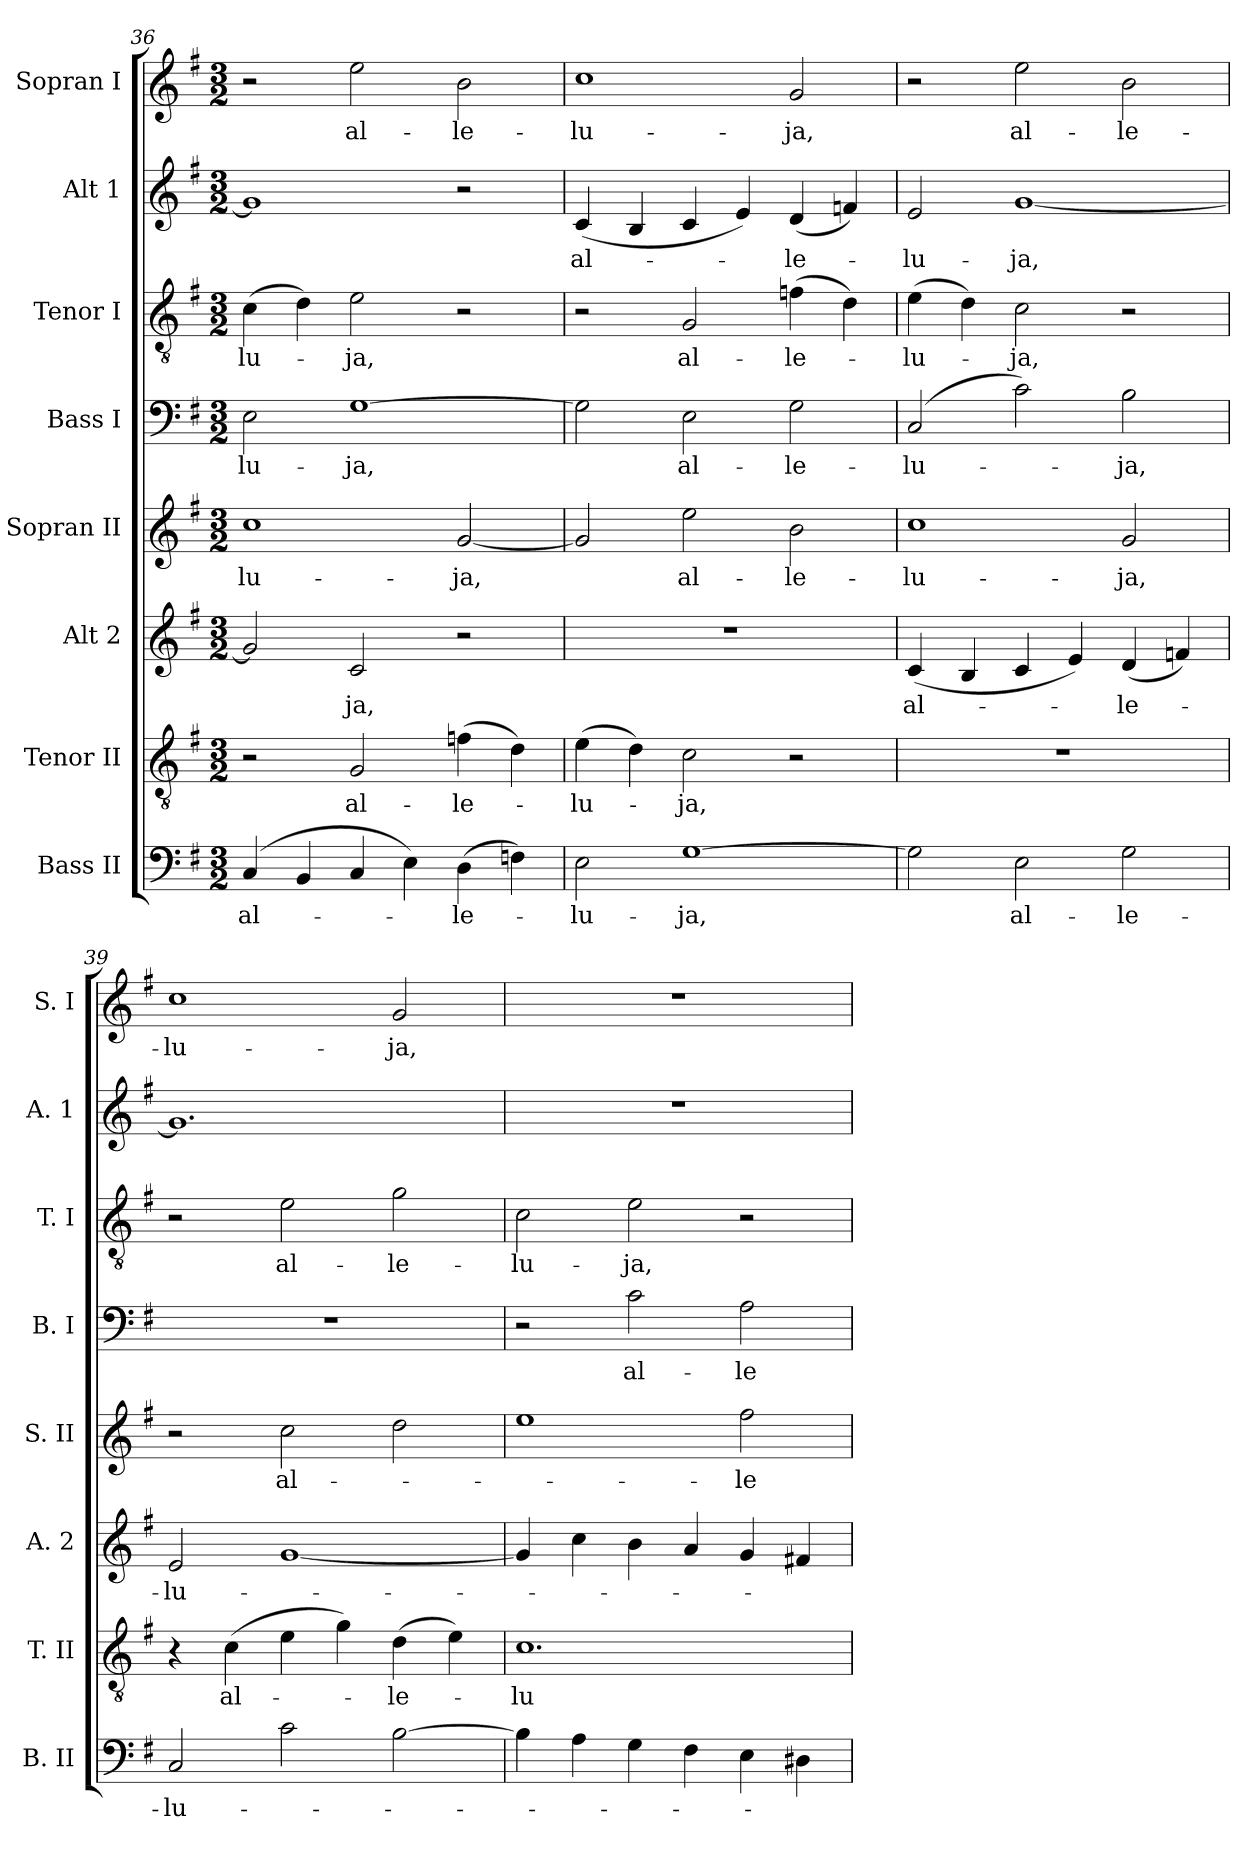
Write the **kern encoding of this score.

**kern	**text	**kern	**text	**kern	**text	**kern	**text	**kern	**text	**kern	**text	**kern	**text	**kern	**text
*part8	*part8	*part7	*part7	*part6	*part6	*part5	*part5	*part4	*part4	*part3	*part3	*part2	*part2	*part1	*part1
*staff8	*staff8	*staff7	*staff7	*staff6	*staff6	*staff5	*staff5	*staff4	*staff4	*staff3	*staff3	*staff2	*staff2	*staff1	*staff1
*I"Bass II	*	*I"Tenor II	*	*I"Alt 2	*	*I"Sopran II	*	*I"Bass I	*	*I"Tenor I	*	*I"Alt 1	*	*I"Sopran I	*
*I'B. II	*	*I'T. II	*	*I'A. 2	*	*I'S. II	*	*I'B. I	*	*I'T. I	*	*I'A. 1	*	*I'S. I	*
*clefF4	*	*clefGv2	*	*clefG2	*	*clefG2	*	*clefF4	*	*clefGv2	*	*clefG2	*	*clefG2	*
*k[f#]	*	*k[f#]	*	*k[f#]	*	*k[f#]	*	*k[f#]	*	*k[f#]	*	*k[f#]	*	*k[f#]	*
*G:	*	*G:	*	*G:	*	*G:	*	*G:	*	*G:	*	*G:	*	*G:	*
*M3/2	*	*M3/2	*	*M3/2	*	*M3/2	*	*M3/2	*	*M3/2	*	*M3/2	*	*M3/2	*
=36	=36	=36	=36	=36	=36	=36	=36	=36	=36	=36	=36	=36	=36	=36	=36
!	!LO:LY:b	!	!	!	!	!	!LO:LY:b	!	!LO:LY:b	!	!LO:LY:b	!	!	!	!
(4C/	al-	2r	.	2g/]	.	1cc	-lu-	2E\	-lu-	(>4c\	-lu-	1g]	.	2r	.
4BB/	.	.	.	.	.	.	.	.	.	4d\)	.	.	.	.	.
!	!	!	!LO:LY:b	!	!LO:LY:b	!	!	!	!LO:LY:b	!	!LO:LY:b	!	!	!	!LO:LY:b
4C/	.	2G/	al-	2c/	-ja,	.	.	[1G	-ja,	2e\	-ja,	.	.	2ee\	al-
4E\)	.	.	.	.	.	.	.	.	.	.	.	.	.	.	.
!	!LO:LY:b	!	!LO:LY:b	!	!	!	!LO:LY:b	!	!	!	!	!	!	!	!LO:LY:b
(>4D\	-le-	(>4fn\	-le-	2r	.	[2g/	-ja,	.	.	2r	.	2r	.	2b\	-le-
4Fn\)	.	4d\)	.	.	.	.	.	.	.	.	.	.	.	.	.
!!LO:PB:g=z
=37	=37	=37	=37	=37	=37	=37	=37	=37	=37	=37	=37	=37	=37	=37	=37
!	!LO:LY:b	!	!LO:LY:b	!	!	!	!	!	!	!	!	!	!LO:LY:b	!	!LO:LY:b
2E\	-lu-	(>4e\	-lu-	1.r	.	2g/]	.	2G\]	.	2r	.	(<4c/	al-	1cc	-lu-
.	.	4d\)	.	.	.	.	.	.	.	.	.	4B/	.	.	.
!	!LO:LY:b	!	!LO:LY:b	!	!	!	!LO:LY:b	!	!LO:LY:b	!	!LO:LY:b	!	!	!	!
[1G	-ja,	2c\	-ja,	.	.	2ee\	al-	2E\	al-	2G/	al-	4c/	.	.	.
.	.	.	.	.	.	.	.	.	.	.	.	4e/)	.	.	.
!	!	!	!	!	!	!	!LO:LY:b	!	!LO:LY:b	!	!LO:LY:b	!	!LO:LY:b	!	!LO:LY:b
.	.	2r	.	.	.	2b\	-le-	2G\	-le-	(>4fn\	-le-	(<4d/	-le-	2g/	-ja,
.	.	.	.	.	.	.	.	.	.	4d\)	.	4fn/)	.	.	.
=38	=38	=38	=38	=38	=38	=38	=38	=38	=38	=38	=38	=38	=38	=38	=38
!	!	!	!	!	!LO:LY:b	!	!LO:LY:b	!	!LO:LY:b	!	!LO:LY:b	!	!LO:LY:b	!	!
2G\]	.	1.r	.	(<4c/	al-	1cc	-lu-	(2C/	-lu-	(>4e\	-lu-	2e/	-lu-	2r	.
.	.	.	.	4B/	.	.	.	.	.	4d\)	.	.	.	.	.
!	!LO:LY:b	!	!	!	!	!	!	!	!	!	!LO:LY:b	!	!LO:LY:b	!	!LO:LY:b
2E\	al-	.	.	4c/	.	.	.	2c\)	.	2c\	-ja,	[1g	-ja,	2ee\	al-
.	.	.	.	4e/)	.	.	.	.	.	.	.	.	.	.	.
!	!LO:LY:b	!	!	!	!LO:LY:b	!	!LO:LY:b	!	!LO:LY:b	!	!	!	!	!	!LO:LY:b
2G\	-le-	.	.	(<4d/	-le-	2g/	-ja,	2B\	-ja,	2r	.	.	.	2b\	-le-
.	.	.	.	4fn/)	.	.	.	.	.	.	.	.	.	.	.
=39	=39	=39	=39	=39	=39	=39	=39	=39	=39	=39	=39	=39	=39	=39	=39
!	!LO:LY:b	!	!	!	!LO:LY:b	!	!	!	!	!	!	!	!	!	!LO:LY:b
2C/	-lu-	4r	.	2e/	-lu-	2r	.	1.r	.	2r	.	1.g]	.	1cc	-lu-
!	!	!	!LO:LY:b	!	!	!	!	!	!	!	!	!	!	!	!
.	.	(>4c\	al-	.	.	.	.	.	.	.	.	.	.	.	.
!	!	!	!	!	!	!	!LO:LY:b	!	!	!	!LO:LY:b	!	!	!	!
2c\	.	4e\	.	[1g	.	2cc\	al-	.	.	2e\	al-	.	.	.	.
.	.	4g\)	.	.	.	.	.	.	.	.	.	.	.	.	.
!	!	!	!LO:LY:b	!	!	!	!	!	!	!	!LO:LY:b	!	!	!	!LO:LY:b
[2B\	.	(>4d\	-le-	.	.	2dd\	.	.	.	2g\	-le-	.	.	2g/	-ja,
.	.	4e\)	.	.	.	.	.	.	.	.	.	.	.	.	.
=40	=40	=40	=40	=40	=40	=40	=40	=40	=40	=40	=40	=40	=40	=40	=40
!	!	!	!LO:LY:b	!	!	!	!	!	!	!	!LO:LY:b	!	!	!	!
4B\]	.	1.c	-lu-	4g/]	.	1ee	.	2r	.	2c\	-lu-	1.r	.	1.r	.
4A\	.	.	.	4cc\	.	.	.	.	.	.	.	.	.	.	.
!	!	!	!	!	!	!	!	!	!LO:LY:b	!	!LO:LY:b	!	!	!	!
4G\	.	.	.	4b\	.	.	.	2c\	al-	2e\	-ja,	.	.	.	.
4F#\	.	.	.	4a/	.	.	.	.	.	.	.	.	.	.	.
!	!	!	!	!	!	!	!LO:LY:b	!	!LO:LY:b	!	!	!	!	!	!
4E\	.	.	.	4g/	.	2ff#\	-le-	2A\	-le-	2r	.	.	.	.	.
4D#X\	.	.	.	4f#X/	.	.	.	.	.	.	.	.	.	.	.
=	=	=	=	=	=	=	=	=	=	=	=	=	=	=	=
*-	*-	*-	*-	*-	*-	*-	*-	*-	*-	*-	*-	*-	*-	*-	*-
